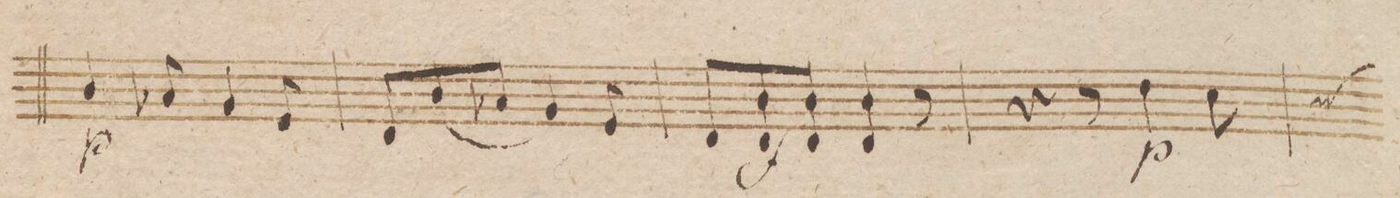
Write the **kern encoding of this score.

**kern	**dynam
*I"Violino Imo	*
*clefG2	*
*k[b-e-]	*
*M6/8	*
4b-/	p
8a-X/	.
4g/	.
8e-/	.
=13	=13
8d/L	.
(8b-/	.
8a-X/J	.
4g/)	.
8e-/	.
=14	=14
8d/L	.
8b- 8d/	f
8b-J 8d/	.
4b- 4d/	.
8r	.
=15	=15
4r	.
8r	.
4dd\	p
8cc\	.
*custos:cc	*
=16	=16
*-	*-
